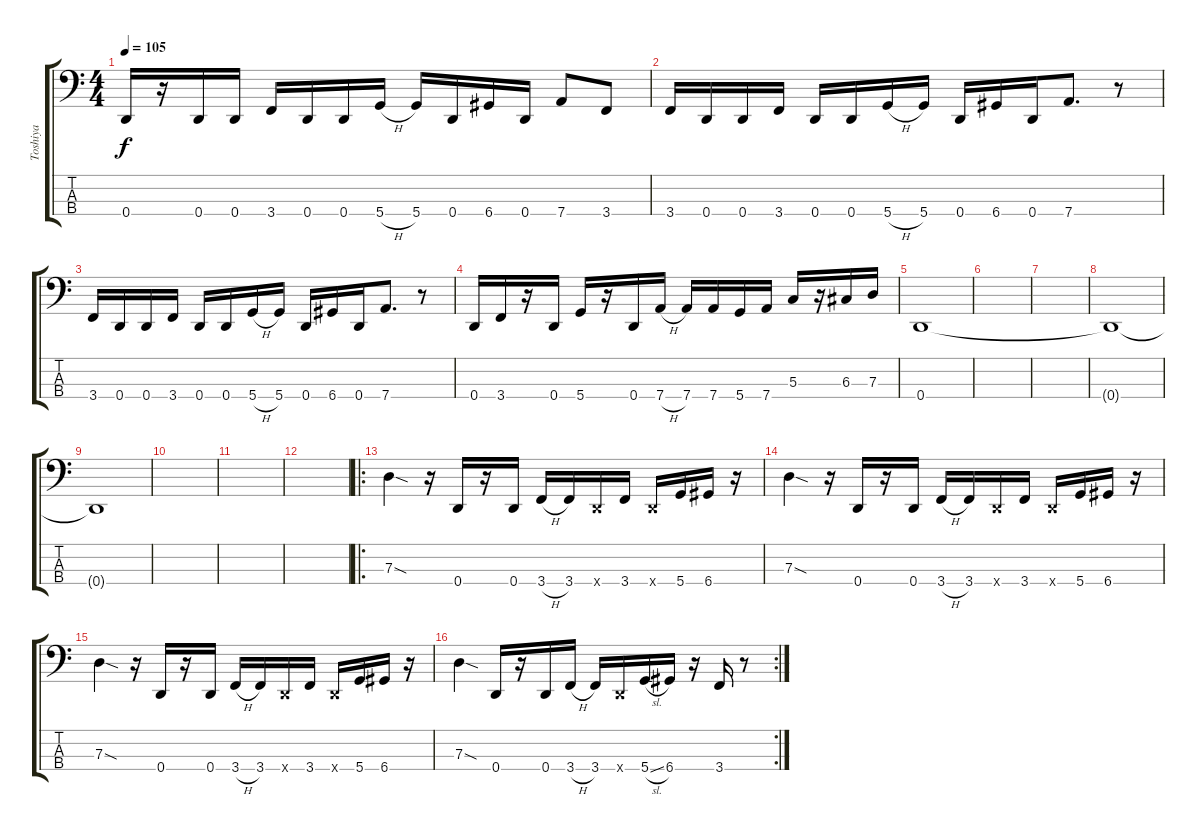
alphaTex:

\track ("Toshiya" "Toshiya") {instrument electricbasspick}
\staff {score tabs}
\tuning (F2 C2 G1 D1) {hide}
\ts (4 4)
\tempo 105
\clef f4
\ks c
0.4.16{dy f} r.16 0.4.16 0.4.16 3.4.16 0.4.16 0.4.16 5.4{h}.16 5.4.16 0.4.16 6.4.16 0.4.16 7.4.8 3.4.8 |
3.4.16 0.4.16 0.4.16 3.4.16 0.4.16 0.4.16 5.4{h}.16 5.4.16 0.4.16 6.4.16 0.4.16 7.4.8{d} r.8 |
3.4.16 0.4.16 0.4.16 3.4.16 0.4.16 0.4.16 5.4{h}.16 5.4.16 0.4.16 6.4.16 0.4.16 7.4.8{d} r.8 |
0.4.16 3.4.16 r.16 0.4.16 5.4.16 r.16 0.4.16 7.4{h}.16 7.4.16 7.4.16 5.4.16 7.4.16 5.3.16 r.16 6.3.16 7.3.16 |
0.4.1 |
|
|
0.4{t}.1 |
0.4{t}.1 |
|
|
|
\ro
7.3{sod}.4 r.16 0.4.16 r.16 0.4.16 3.4{h}.16 3.4.16 0.4{x}.16 3.4.16 0.4{x}.16 5.4.16 6.4.16 r.16 |
7.3{sod}.4 r.16 0.4.16 r.16 0.4.16 3.4{h}.16 3.4.16 0.4{x}.16 3.4.16 0.4{x}.16 5.4.16 6.4.16 r.16 |
7.3{sod}.4 r.16 0.4.16 r.16 0.4.16 3.4{h}.16 3.4.16 0.4{x}.16 3.4.16 0.4{x}.16 5.4.16 6.4.16 r.16 |
\rc 2
7.3{sod}.4 0.4.16 r.16 0.4.16 3.4{h}.16 3.4.16 0.4{x}.16 5.4{sl}.16 6.4.16 r.16 3.4.16 r.8
